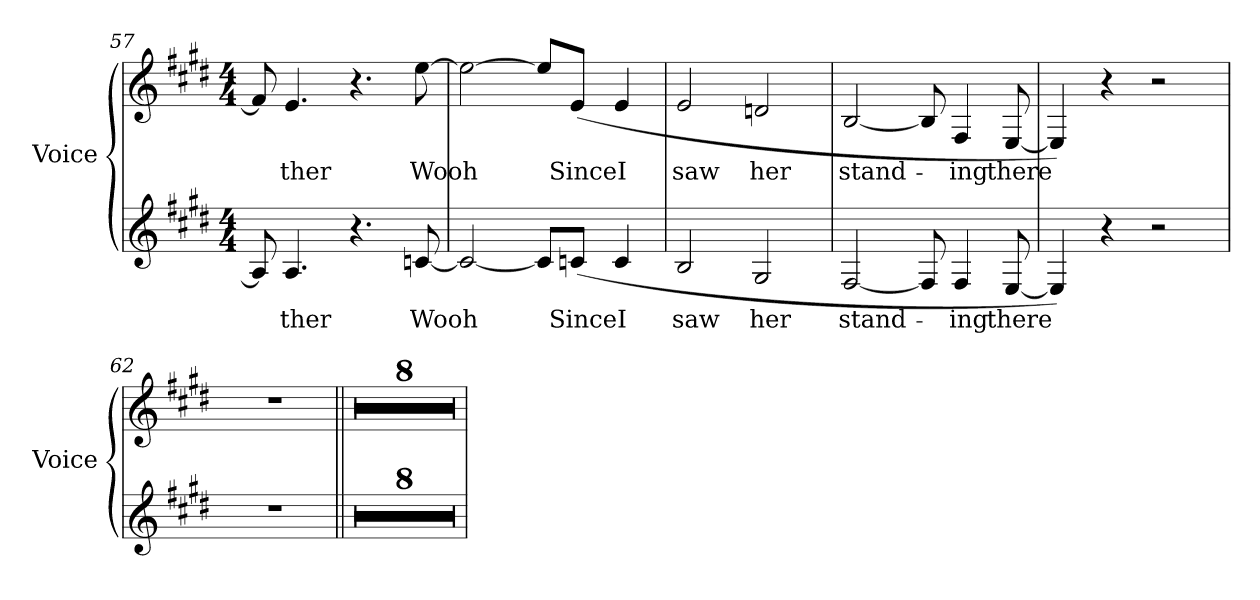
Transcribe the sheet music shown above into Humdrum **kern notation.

**kern	**text	**kern	**text
*part2	*part2	*part1	*part1
*staff2	*staff2	*staff1	*staff1
*I"Voice	*	*I"Voice	*
*I'Voice	*	*I'Voice	*
*clefG2	*	*clefG2	*
*k[f#c#g#d#]	*	*k[f#c#g#d#]	*
*E:	*	*E:	*
*M4/4	*	*M4/4	*
=57	=57	=57	=57
8Ai/]	.	8f#i/]	.
!	!LO:LY:b:color=#000000	!	!
!	!	!	!LO:LY:b:color=#000000
4.Ai/	-ther	4.ei/	-ther
4.r	.	4.r	.
!	!LO:LY:b:color=#000000	!	!
!	!	!	!LO:LY:b:color=#000000
[8cni/	Wooh	[8eei\	Wooh
=58	=58	=58	=58
2ci/_	.	2eei\_	.
8ci/L]	.	8eei/L]	.
!	!LO:LY:b:color=#000000	!	!
!	!	!	!LO:LY:b:color=#000000
(8cni/J	Since	(8ei/J	Since
!	!LO:LY:b:color=#000000	!	!
!	!	!	!LO:LY:b:color=#000000
4ci/	I	4ei/	I
=59	=59	=59	=59
!	!LO:LY:b:color=#000000	!	!
!	!	!	!LO:LY:b:color=#000000
2Bi/	saw	2ei/	saw
!	!LO:LY:b:color=#000000	!	!
!	!	!	!LO:LY:b:color=#000000
2G#i/	her	2dni/	her
=60	=60	=60	=60
!	!LO:LY:b:color=#000000	!	!
!	!	!	!LO:LY:b:color=#000000
[2F#i/	stand-	[2Bi/	stand-
8F#i/]	.	8Bi/]	.
!	!LO:LY:b:color=#000000	!	!
!	!	!	!LO:LY:b:color=#000000
4F#i/	-ing	4F#i/	-ing
!	!LO:LY:b:color=#000000	!	!
!	!	!	!LO:LY:b:color=#000000
[8Ei/	there	[8Ei/	there
!!LO:LB:g=z
=61	=61	=61	=61
4Ei/])	.	4Ei/])	.
4r	.	4r	.
2r	.	2r	.
=62	=62	=62	=62
1r	.	1r	.
=63||	=63||	=63||	=63||
1r	.	1r	.
=64	=64	=64	=64
1r	.	1r	.
=65	=65	=65	=65
1r	.	1r	.
=66	=66	=66	=66
1r	.	1r	.
=67	=67	=67	=67
1r	.	1r	.
=68	=68	=68	=68
1r	.	1r	.
=69	=69	=69	=69
1r	.	1r	.
!!LO:LB:g=z
=70	=70	=70	=70
1r	.	1r	.
=	=	=	=
*-	*-	*-	*-
